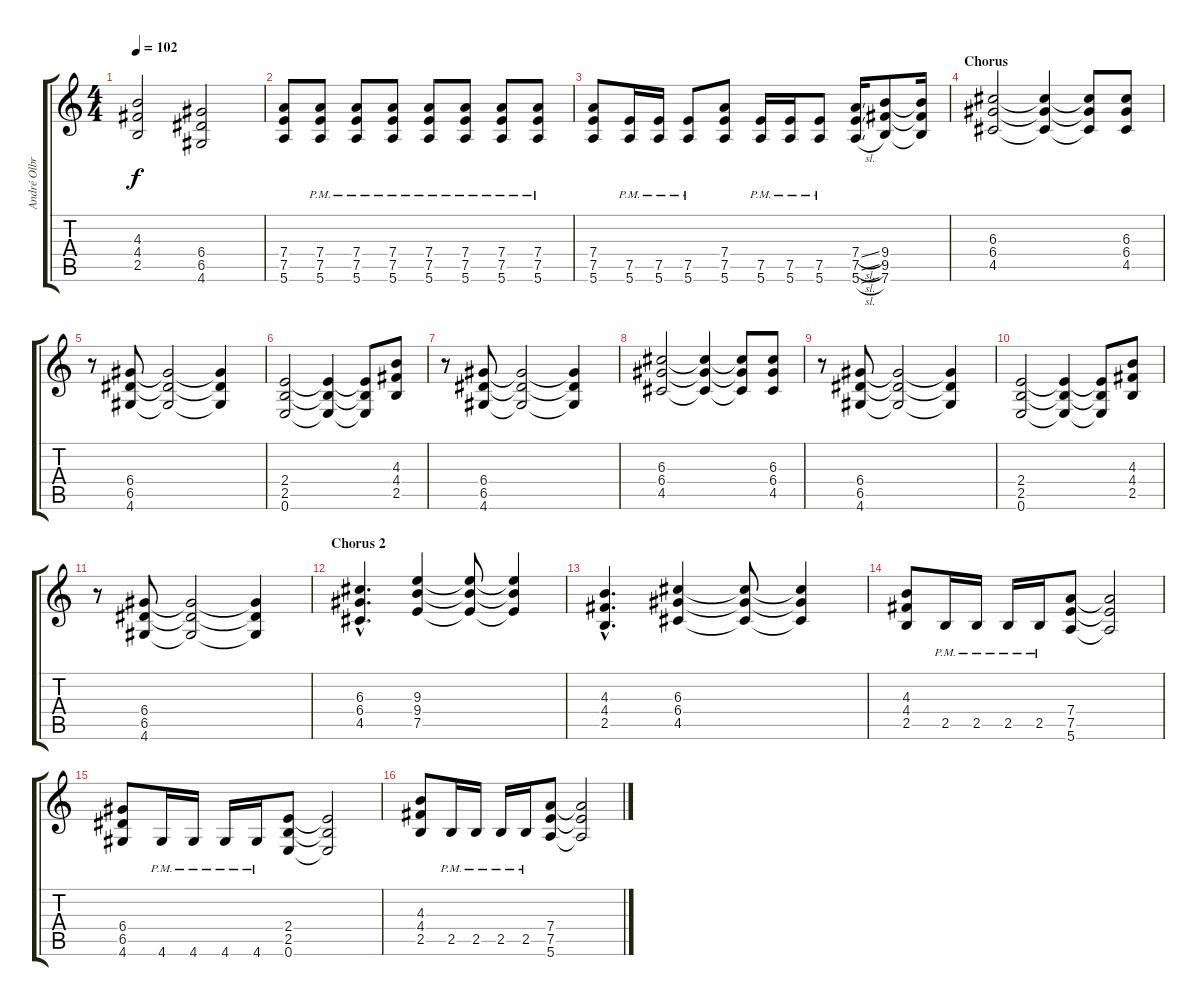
\track ("André Olbrich" "André Olbr") {instrument overdrivenguitar}
\staff {score tabs}
\tuning (E4 B3 G3 D3 A2 E2) {hide}
\ts (4 4)
\tempo 102
\clef g2
\ks c
(4.3 4.4 2.5).2{dy f} (6.4 6.5 4.6).2 |
(7.4 7.5 5.6).8 (7.4{pm} 7.5{pm} 5.6{pm}).8 (7.4{pm} 7.5{pm} 5.6{pm}).8 (7.4{pm} 7.5{pm} 5.6{pm}).8 (7.4{pm} 7.5{pm} 5.6{pm}).8 (7.4{pm} 7.5{pm} 5.6{pm}).8 (7.4{pm} 7.5{pm} 5.6{pm}).8 (7.4{pm} 7.5{pm} 5.6{pm}).8 |
(7.4 7.5 5.6).8 (7.5{pm} 5.6{pm}).16 (7.5{pm} 5.6{pm}).16 (7.5{pm} 5.6{pm}).8 (7.4 7.5 5.6).8 (7.5{pm} 5.6{pm}).16 (7.5{pm} 5.6{pm}).16 (7.5{pm} 5.6{pm}).8 (7.4{sl} 7.5{sl} 5.6{sl}).16 (9.4 9.5 7.6).8 (9.4{t} 9.5{t} 7.6{t}).16 |
\section ("" "Chorus")
(6.3 6.4 4.5).2 (6.3{t} 6.4{t} 4.5{t}).4 (6.3{t} 6.4{t} 4.5{t}).8 (6.3 6.4 4.5).8 |
r.8 (6.4 6.5 4.6).8 (6.4{t} 6.5{t} 4.6{t}).2 (6.4{t} 6.5{t} 4.6{t}).4 |
(2.4 2.5 0.6).2 (2.4{t} 2.5{t} 0.6{t}).4 (2.4{t} 2.5{t} 0.6{t}).8 (4.3 4.4 2.5).8 |
r.8 (6.4 6.5 4.6).8 (6.4{t} 6.5{t} 4.6{t}).2 (6.4{t} 6.5{t} 4.6{t}).4 |
(6.3 6.4 4.5).2 (6.3{t} 6.4{t} 4.5{t}).4 (6.3{t} 6.4{t} 4.5{t}).8 (6.3 6.4 4.5).8 |
r.8 (6.4 6.5 4.6).8 (6.4{t} 6.5{t} 4.6{t}).2 (6.4{t} 6.5{t} 4.6{t}).4 |
(2.4 2.5 0.6).2 (2.4{t} 2.5{t} 0.6{t}).4 (2.4{t} 2.5{t} 0.6{t}).8 (4.3 4.4 2.5).8 |
r.8 (6.4 6.5 4.6).8 (6.4{t} 6.5{t} 4.6{t}).2 (6.4{t} 6.5{t} 4.6{t}).4 |
\section ("" "Chorus 2")
(6.3{hac} 6.4{hac} 4.5{hac}).4{d} (9.3 9.4 7.5).4 (9.3{t} 9.4{t} 7.5{t}).8 (9.3{t} 9.4{t} 7.5{t}).4 |
(4.3{hac} 4.4{hac} 2.5{hac}).4{d} (6.3 6.4 4.5).4 (6.3{t} 6.4{t} 4.5{t}).8 (6.3{t} 6.4{t} 4.5{t}).4 |
(4.3 4.4 2.5).8 2.5{pm}.16 2.5{pm}.16 2.5{pm}.16 2.5{pm}.16 (7.4 7.5 5.6).8 (7.4{t} 7.5{t} 5.6{t}).2 |
(6.4 6.5 4.6).8 4.6{pm}.16 4.6{pm}.16 4.6{pm}.16 4.6{pm}.16 (2.4 2.5 0.6).8 (2.4{t} 2.5{t} 0.6{t}).2 |
(4.3 4.4 2.5).8 2.5{pm}.16 2.5{pm}.16 2.5{pm}.16 2.5{pm}.16 (7.4 7.5 5.6).8 (7.4{t} 7.5{t} 5.6{t}).2
